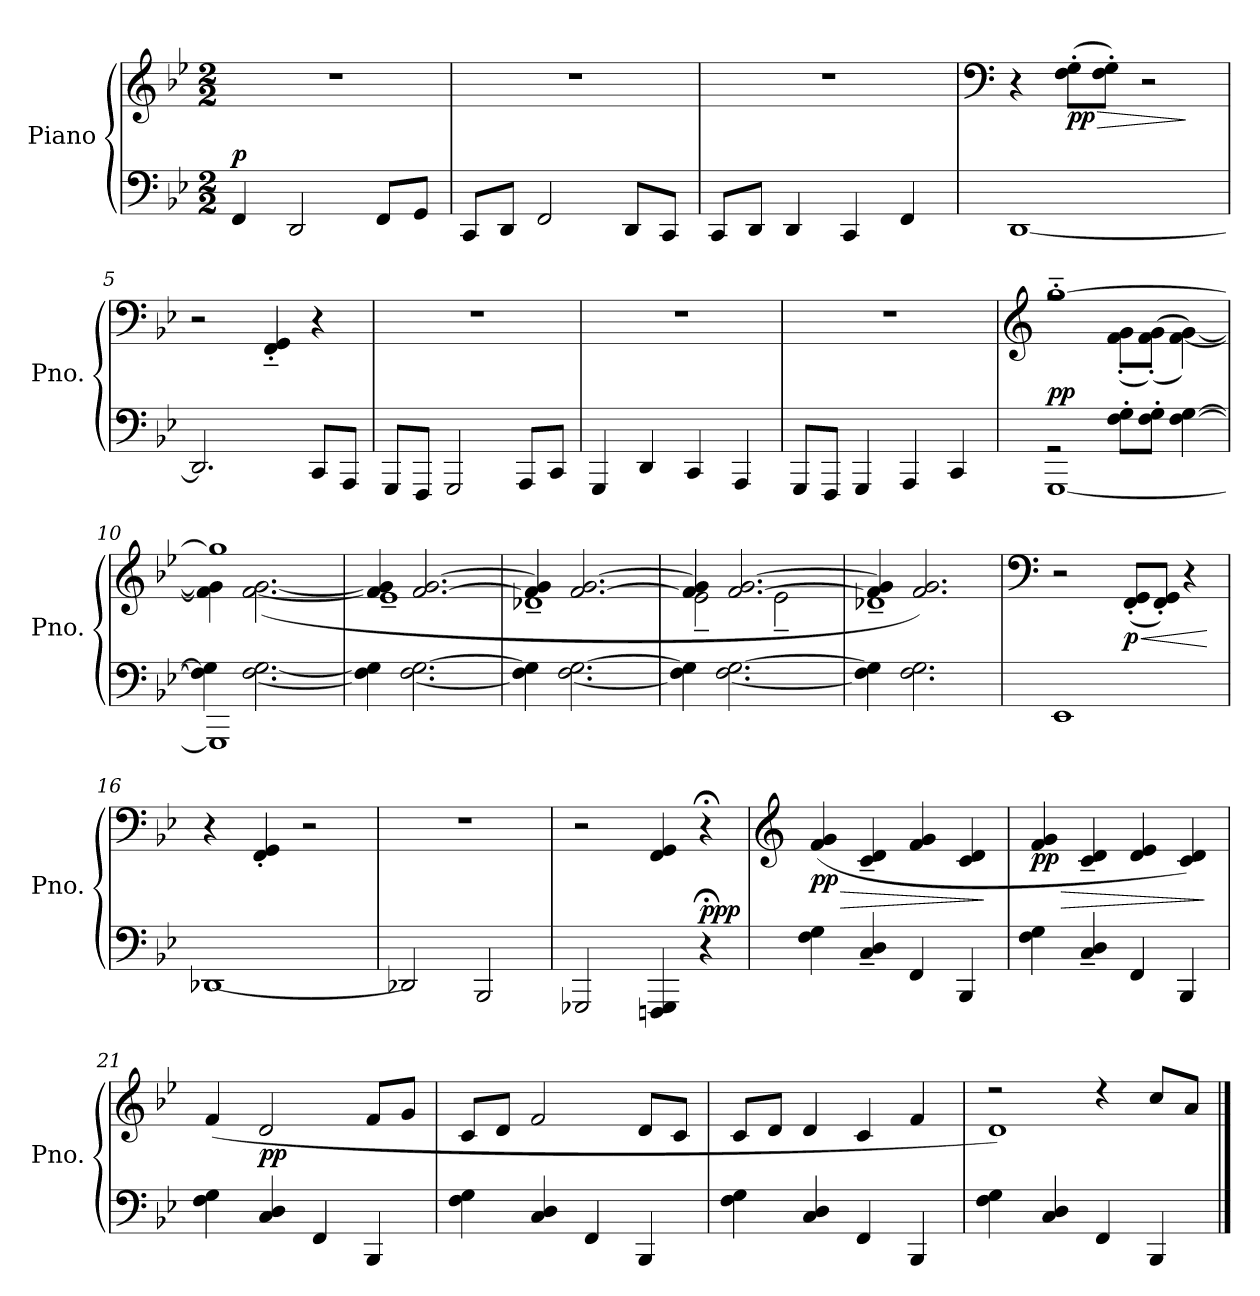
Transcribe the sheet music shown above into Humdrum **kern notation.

**kern	**kern	**dynam
*part1	*part1	*part1
*staff2	*staff1	*staff1/2
*I"Piano	*	*
*I'Pno.	*	*
*clefF4	*clefG2	*
*k[b-e-]	*k[b-e-]	*
*M2/2	*M2/2	*
*MM92	*MM92	*
=1	=1	=1
!	!	!LO:DY:a=2
4FF/	1r	p
2DD/	.	.
8FF/L	.	.
8GG/J	.	.
=2	=2	=2
8CC/L	1r	.
8DD/J	.	.
2FF/	.	.
8DD/L	.	.
8CC/J	.	.
=3	=3	=3
8CC/L	1r	.
8DD/J	.	.
4DD/	.	.
4CC/	.	.
4FF/	.	.
=4	=4	=4
*	*clefF4	*
[1DD	4r	.
!	!	!LO:HP:b
!	!	!LO:DY:n=1:b
.	(>8F\' 8G\'L	> pp
.	8F\' 8G\'J)	.
.	2r	.
.	.	]
=5	=5	=5
2.DD/]	2r	.
.	4FF/'~ 4GG/'~	.
8CC/L	4r	.
8AAA/J	.	.
=6	=6	=6
8GGG/L	1r	.
8FFF/J	.	.
2GGG/	.	.
8AAA/L	.	.
8CC/J	.	.
!!LO:LB:g=z
=7	=7	=7
4GGG/	1r	.
4DD/	.	.
4CC/	.	.
4AAA/	.	.
=8	=8	=8
8GGG/L	1r	.
8FFF/J	.	.
4GGG/	.	.
4AAA/	.	.
4CC/	.	.
=9	=9	=9
*	*clefG2	*
*^	*^	*
!	!	!	!	!LO:DY:a=2
2rGG	[1GGG	[1gg'~	2rff	pp
8F\' 8G\'L	.	.	(>8f\' 8g\'L	.
8F\' 8G\'J	.	.	(<(>8f\' 8g\'J)	.
[4F\ [4G\	.	.	[4f\ [4g\))	.
=10	=10	=10	=10	=10
1GGG]	4F\] 4G\]	1gg]	4f\] 4g\]	.
.	[2.F\ [2.G\	.	(>[2.f\ [2.g\	.
*v	*v	*	*	*
=11	=11	=11	=11
4F\] 4G\]	4f/] 4g/]	1e-~	.
[2.F\ [2.G\	[2.f/ [2.g/	.	.
=12	=12	=12	=12
4F\] 4G\]	4f/] 4g/]	1d-X~	.
[2.F\ [2.G\	[2.f/ [2.g/	.	.
!!LO:LB:g=z	!!
=13	=13	=13	=13
4F\] 4G\]	4f/] 4g/]	2e-~\	.
[2.F\ [2.G\	[2.f/ [2.g/	.	.
.	.	2e-~\	.
=14	=14	=14	=14
4F\] 4G\]	4f/] 4g/]	1d-X~	.
2.F\ 2.G\	2.f/ 2.g/)	.	.
*	*v	*v	*
=15	=15	=15
*	*clefF4	*
1EE-	2r	.
!	!	!LO:HP:b
!	!	!LO:DY:n=1:b
.	(<8FF/' 8GG/'L	< p
.	8FF/' 8GG/'J)	.
.	4r	.
.	.	[
=16	=16	=16
[1DD-X	4r	.
.	4FF/' 4GG/'	.
.	2r	.
=17	=17	=17
2DD-X/]	1r	.
2BBB-/	.	.
=18	=18	=18
2GGG-X/	2r	.
4FFFn/ 4GGG-/	4FF/ 4GG/	.
!	!	!LO:DY:a=2
4r;<	4r;<	ppp
!!LO:LB:g=z
=19	=19	=19
*	*clefG2	*
!	!	!LO:HP:b
!	!	!LO:DY:n=1:b
4F\ 4G\	(>4f/ 4g/	> pp
4C/~ 4D/~	4c/~ 4d/~	.
4FF/	4f/ 4g/	.
4BBB-/	4c/ 4d/	.
.	.	]
=20	=20	=20
!	!	!LO:HP:b
!	!	!LO:DY:n=1:b
4F\ 4G\	4f/ 4g/	> pp
4C/~ 4D/~	4c/~ 4d/~	.
4FF/	4d/ 4e-/	.
4BBB-/	4c/ 4d/)	.
.	.	]
=21	=21	=21
4F\ 4G\	(>4f/	.
!	!	!LO:DY:b
4C/ 4D/	2d/	pp
4FF/	.	.
4BBB-/	8f/L	.
.	8g/J	.
=22	=22	=22
4F\ 4G\	8c/L	.
.	8d/J	.
4C/ 4D/	2f/	.
4FF/	.	.
4BBB-/	8d/L	.
.	8c/J	.
=23	=23	=23
4F\ 4G\	8c/L	.
.	8d/J	.
4C/ 4D/	4d/	.
4FF/	4c/	.
4BBB-/	4f/	.
!!LO:LB:g=z
=24	=24	=24
*	*^	*
4F\ 4G\	2r	1d)	.
4C/ 4D/	.	.	.
4FF/	4r	.	.
4BBB-/	8cc/L	.	.
.	8a/J	.	.
*	*v	*v	*
==	==	==
*-	*-	*-
